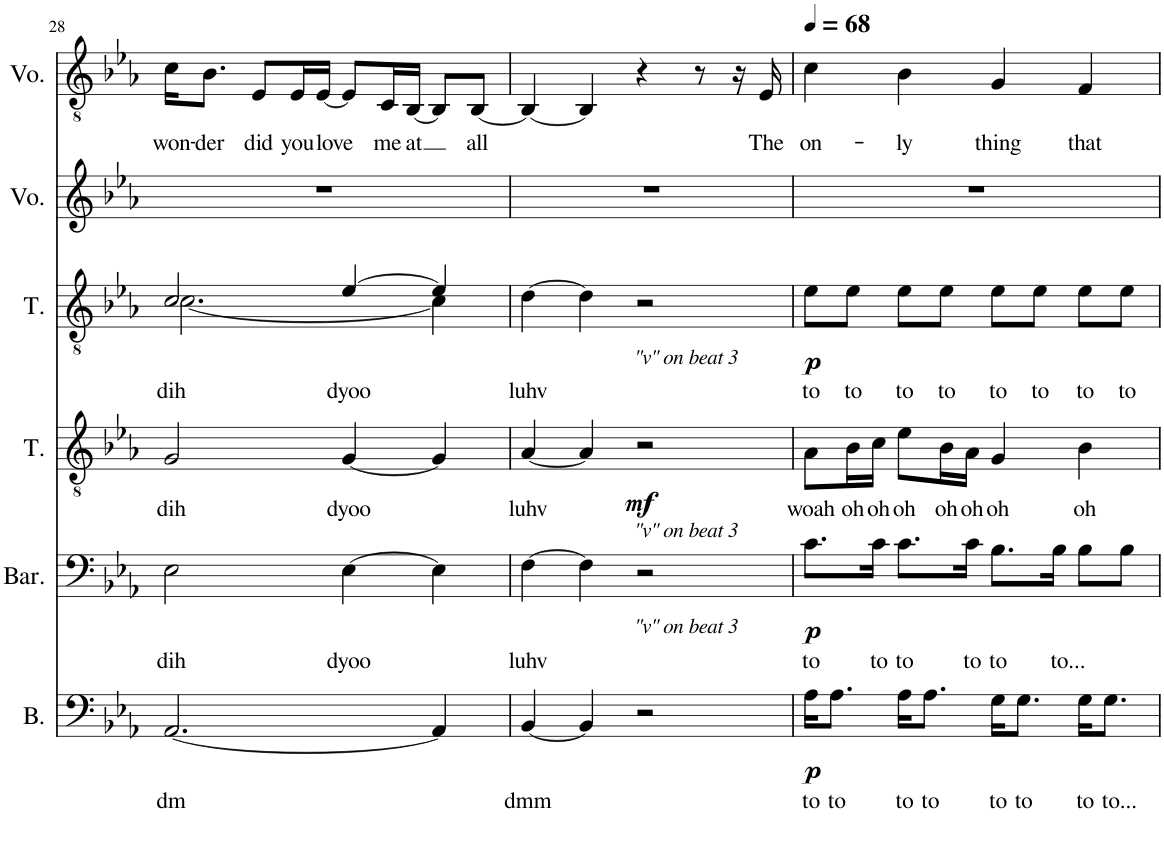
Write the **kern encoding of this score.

**kern	**text	**dynam	**kern	**text	**dynam	**kern	**text	**dynam	**kern	**text	**dynam	**kern	**kern	**text
*part6	*part6	*part6	*part5	*part5	*part5	*part4	*part4	*part4	*part3	*part3	*part3	*part2	*part1	*part1
*staff6	*staff6	*staff6	*staff5	*staff5	*staff5	*staff4	*staff4	*staff4	*staff3	*staff3	*staff3	*staff2	*staff1	*staff1
*I"Bass	*	*	*I"Baritone	*	*	*I"Tenor	*	*	*I"Tenor	*	*	*I"Voice	*I"Voice	*
*I'B.	*	*	*I'Bar.	*	*	*I'T.	*	*	*I'T.	*	*	*I'Vo.	*I'Vo.	*
!!LO:PB:g=z
*clefF4	*	*	*clefF4	*	*	*clefGv2	*	*	*clefGv2	*	*	*clefG2	*clefGv2	*
*k[b-e-a-]	*	*	*k[b-e-a-]	*	*	*k[b-e-a-]	*	*	*k[b-e-a-]	*	*	*k[b-e-a-]	*k[b-e-a-]	*
*M4/4	*	*	*M4/4	*	*	*M4/4	*	*	*M4/4	*	*	*M4/4	*M4/4	*
=28	=28	=28	=28	=28	=28	=28	=28	=28	=28	=28	=28	=28	=28	=28
!	!LO:LY:b	!	!	!LO:LY:b	!	!	!LO:LY:b	!	!	!LO:LY:b	!	!	!	!LO:LY:b
*	*	*	*	*	*	*	*	*	*^	*	*	*	*	*
[2.AA-/	dm	.	2E-\	dih	.	2G/	dih	.	2c/	[2.c\	dih	.	1r	16c\KL	won-
!	!	!	!	!	!	!	!	!	!	!	!	!	!	!	!LO:LY:b
.	.	.	.	.	.	.	.	.	.	.	.	.	.	8.B-\J	-der
!	!	!	!	!	!	!	!	!	!	!	!	!	!	!	!LO:LY:b
.	.	.	.	.	.	.	.	.	.	.	.	.	.	8E-/L	did
!	!	!	!	!	!	!	!	!	!	!	!	!	!	!	!LO:LY:b
.	.	.	.	.	.	.	.	.	.	.	.	.	.	16E-/L	you
!	!	!	!	!	!	!	!	!	!	!	!	!	!	!	!LO:LY:b
.	.	.	.	.	.	.	.	.	.	.	.	.	.	[16E-/JJ	love
!	!	!	!	!LO:LY:b	!	!	!LO:LY:b	!	!	!	!LO:LY:b	!	!	!	!
.	.	.	[4E-\	dyoo	.	[4G/	dyoo	.	[4e-/	.	dyoo	.	.	8E-/L]	.
!	!	!	!	!	!	!	!	!	!	!	!	!	!	!	!LO:LY:b
.	.	.	.	.	.	.	.	.	.	.	.	.	.	16C/L	me
!	!	!	!	!	!	!	!	!	!	!	!	!	!	!	!LO:LY:b
.	.	.	.	.	.	.	.	.	.	.	.	.	.	[16BB-/JJ	at
4AA-/]	.	.	4E-\]	.	.	4G/]	.	.	4e-/]	4c\]	.	.	.	8BB-/L]	.
!	!	!	!	!	!	!	!	!	!	!	!	!	!	!	!LO:LY:b
.	.	.	.	.	.	.	.	.	.	.	.	.	.	[8BB-/J	all
*	*	*	*	*	*	*	*	*	*v	*v	*	*	*	*	*
=29	=29	=29	=29	=29	=29	=29	=29	=29	=29	=29	=29	=29	=29	=29
!	!LO:LY:b	!	!	!LO:LY:b	!	!	!LO:LY:b	!	!	!LO:LY:b	!	!	!	!
[4BB-/	dmm	.	[4F\	luhv	.	[4A-/	luhv	.	[4d\	luhv	.	1r	4BB-/_	.
4BB-/]	.	.	4F\]	.	.	4A-/]	.	.	4d\]	.	.	.	4BB-/]	.
!	!	!	!	!	!	!	!	!	!LO:TX:b:i:t="v" on beat 3	!	!	!	!	!
!	!	!	!	!	!	!LO:TX:b:i:t="v" on beat 3	!	!	!	!	!	!	!	!
!	!	!	!LO:TX:b:i:t="v" on beat 3	!	!	!	!	!	!	!	!	!	!	!
!	!	!	!	!	!	!	!	!LO:DY:b	!	!	!	!	!	!
2r	.	.	2r	.	.	2r	.	mf	2r	.	.	.	4r	.
.	.	.	.	.	.	.	.	.	.	.	.	.	8r	.
.	.	.	.	.	.	.	.	.	.	.	.	.	16r	.
!	!	!	!	!	!	!	!	!	!	!	!	!	!	!LO:LY:b
.	.	.	.	.	.	.	.	.	.	.	.	.	16E-/	The
=30	=30	=30	=30	=30	=30	=30	=30	=30	=30	=30	=30	=30	=30	=30
*	*	*	*	*	*	*	*	*	*	*	*	*	*MM68	*
!	!LO:LY:b	!LO:DY:b	!	!LO:LY:b	!LO:DY:b	!	!LO:LY:b	!	!	!LO:LY:b	!LO:DY:b	!	!	!LO:LY:b
16A-\KL	to	p	8.c\L	to	p	8A-\L	woah	.	8e-\L	to	p	1r	4c\	on-
!	!LO:LY:b	!	!	!	!	!	!	!	!	!	!	!	!	!
8.A-\J	to	.	.	.	.	.	.	.	.	.	.	.	.	.
!	!	!	!	!	!	!	!LO:LY:b	!	!	!LO:LY:b	!	!	!	!
.	.	.	.	.	.	16B-\L	oh	.	8e-\J	to	.	.	.	.
!	!	!	!	!LO:LY:b	!	!	!LO:LY:b	!	!	!	!	!	!	!
.	.	.	16c\Jk	to	.	16c\JJ	oh	.	.	.	.	.	.	.
!	!LO:LY:b	!	!	!LO:LY:b	!	!	!LO:LY:b	!	!	!LO:LY:b	!	!	!	!LO:LY:b
16A-\KL	to	.	8.c\L	to	.	8e-\L	oh	.	8e-\L	to	.	.	4B-\	-ly
!	!LO:LY:b	!	!	!	!	!	!	!	!	!	!	!	!	!
8.A-\J	to	.	.	.	.	.	.	.	.	.	.	.	.	.
!	!	!	!	!	!	!	!LO:LY:b	!	!	!LO:LY:b	!	!	!	!
.	.	.	.	.	.	16B-\L	oh	.	8e-\J	to	.	.	.	.
!	!	!	!	!LO:LY:b	!	!	!LO:LY:b	!	!	!	!	!	!	!
.	.	.	16c\Jk	to	.	16A-\JJ	oh	.	.	.	.	.	.	.
!	!LO:LY:b	!	!	!LO:LY:b	!	!	!LO:LY:b	!	!	!LO:LY:b	!	!	!	!LO:LY:b
16G\KL	to	.	8.B-\L	to	.	4G/	oh	.	8e-\L	to	.	.	4G/	thing
!	!LO:LY:b	!	!	!	!	!	!	!	!	!	!	!	!	!
8.G\J	to	.	.	.	.	.	.	.	.	.	.	.	.	.
!	!	!	!	!	!	!	!	!	!	!LO:LY:b	!	!	!	!
.	.	.	.	.	.	.	.	.	8e-\J	to	.	.	.	.
!	!	!	!	!LO:LY:b	!	!	!	!	!	!	!	!	!	!
.	.	.	16B-\Jk	to...	.	.	.	.	.	.	.	.	.	.
!	!LO:LY:b	!	!	!	!	!	!LO:LY:b	!	!	!LO:LY:b	!	!	!	!LO:LY:b
16G\KL	to	.	8B-\L	.	.	4B-\	oh	.	8e-\L	to	.	.	4F/	that
!	!LO:LY:b	!	!	!	!	!	!	!	!	!	!	!	!	!
8.G\J	to...	.	.	.	.	.	.	.	.	.	.	.	.	.
!	!	!	!	!	!	!	!	!	!	!LO:LY:b	!	!	!	!
.	.	.	8B-\J	.	.	.	.	.	8e-\J	to	.	.	.	.
=	=	=	=	=	=	=	=	=	=	=	=	=	=	=
*-	*-	*-	*-	*-	*-	*-	*-	*-	*-	*-	*-	*-	*-	*-
